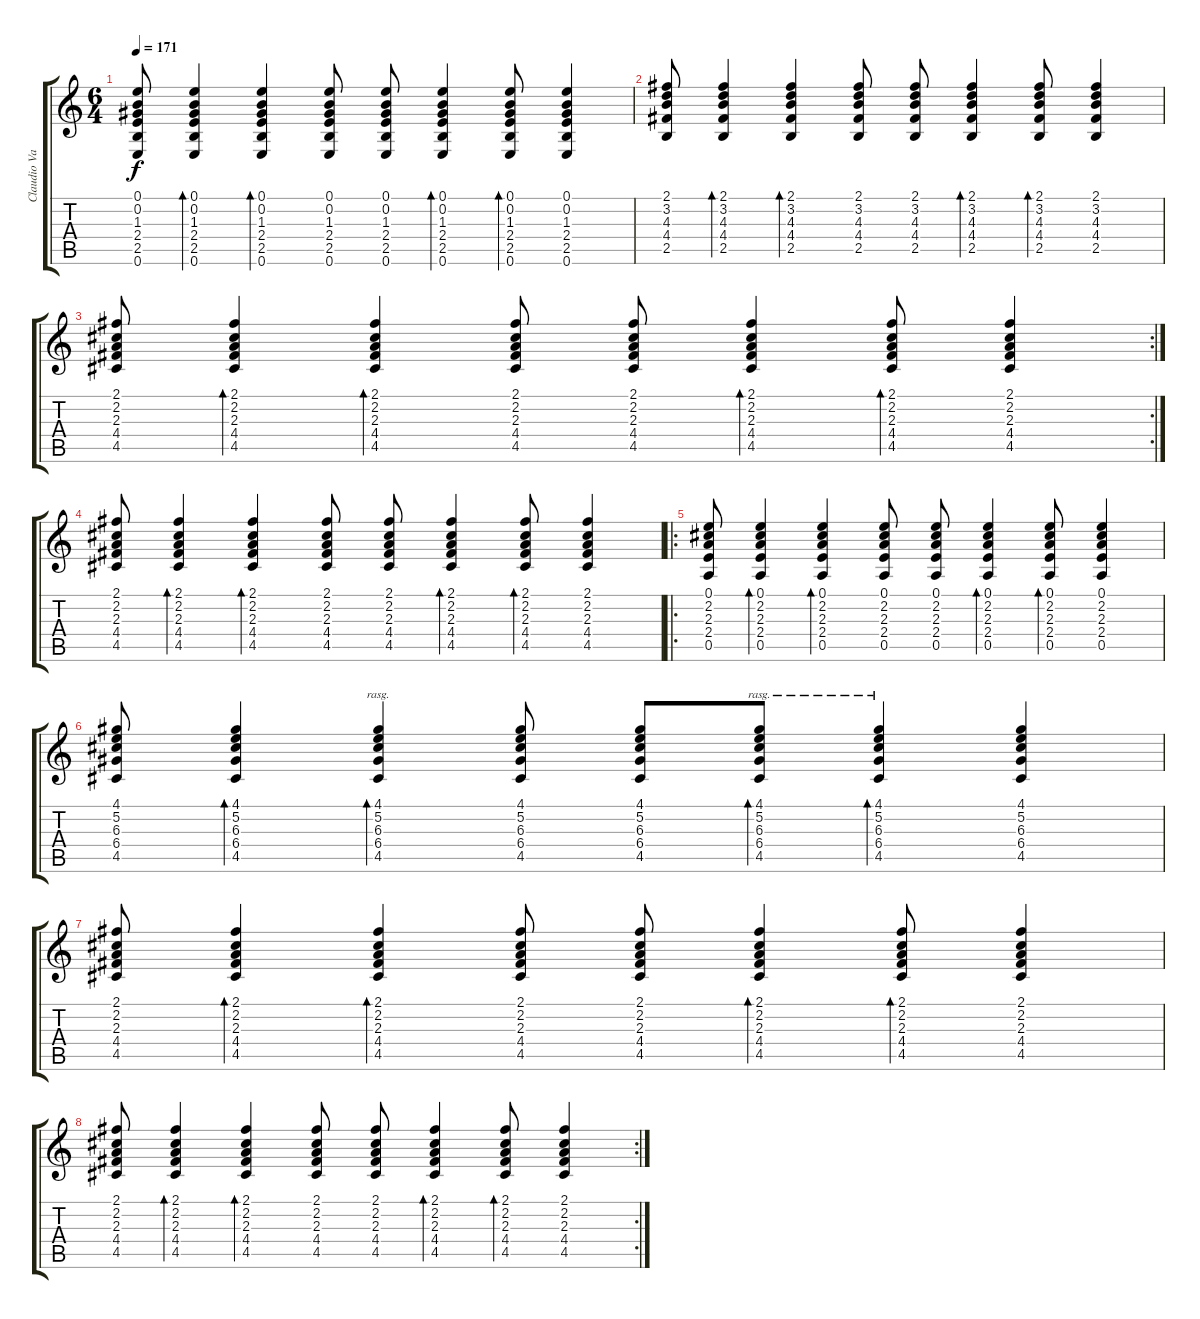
\track ("Claudio Valenzuela " "Claudio Va") {instrument acousticguitarsteel}
\staff {score tabs}
\tuning (E4 B3 G3 D3 A2 E2) {hide}
\ts (6 4)
\tempo 171
\clef g2
\ks c
(0.1 0.2 1.3 2.4 2.5 0.6).8{dy f} (0.1 0.2 1.3 2.4 2.5 0.6).4{bd 60} (0.1 0.2 1.3 2.4 2.5 0.6).4{bd 60} (0.1 0.2 1.3 2.4 2.5 0.6).8 (0.1 0.2 1.3 2.4 2.5 0.6).8 (0.1 0.2 1.3 2.4 2.5 0.6).4{bd 60} (0.1 0.2 1.3 2.4 2.5 0.6).8{bd 60} (0.1 0.2 1.3 2.4 2.5 0.6).4 |
(2.1 3.2 4.3 4.4 2.5).8 (2.1 3.2 4.3 4.4 2.5).4{bd 60} (2.1 3.2 4.3 4.4 2.5).4{bd 60} (2.1 3.2 4.3 4.4 2.5).8 (2.1 3.2 4.3 4.4 2.5).8 (2.1 3.2 4.3 4.4 2.5).4{bd 60} (2.1 3.2 4.3 4.4 2.5).8{bd 60} (2.1 3.2 4.3 4.4 2.5).4 |
\rc 2
(2.1 2.2 2.3 4.4 4.5).8 (2.1 2.2 2.3 4.4 4.5).4{bd 60} (2.1 2.2 2.3 4.4 4.5).4{bd 60} (2.1 2.2 2.3 4.4 4.5).8 (2.1 2.2 2.3 4.4 4.5).8 (2.1 2.2 2.3 4.4 4.5).4{bd 60} (2.1 2.2 2.3 4.4 4.5).8{bd 60} (2.1 2.2 2.3 4.4 4.5).4 |
(2.1 2.2 2.3 4.4 4.5).8 (2.1 2.2 2.3 4.4 4.5).4{bd 60} (2.1 2.2 2.3 4.4 4.5).4{bd 60} (2.1 2.2 2.3 4.4 4.5).8 (2.1 2.2 2.3 4.4 4.5).8 (2.1 2.2 2.3 4.4 4.5).4{bd 60} (2.1 2.2 2.3 4.4 4.5).8{bd 60} (2.1 2.2 2.3 4.4 4.5).4 |
\ro
(0.1 2.2 2.3 2.4 0.5).8 (0.1 2.2 2.3 2.4 0.5).4{bd 60} (0.1 2.2 2.3 2.4 0.5).4{bd 60} (0.1 2.2 2.3 2.4 0.5).8 (0.1 2.2 2.3 2.4 0.5).8 (0.1 2.2 2.3 2.4 0.5).4{bd 60} (0.1 2.2 2.3 2.4 0.5).8{bd 60} (0.1 2.2 2.3 2.4 0.5).4 |
(4.1 5.2 6.3 6.4 4.5).8 (4.1 5.2 6.3 6.4 4.5).4{bd 60} (4.1 5.2 6.3 6.4 4.5).4{bd 60 rasg ii} (4.1 5.2 6.3 6.4 4.5).8 (4.1 5.2 6.3 6.4 4.5).8 (4.1 5.2 6.3 6.4 4.5).8{bd 60 rasg ii} (4.1 5.2 6.3 6.4 4.5).4{bd 60 rasg ii} (4.1 5.2 6.3 6.4 4.5).4 |
(2.1 2.2 2.3 4.4 4.5).8 (2.1 2.2 2.3 4.4 4.5).4{bd 60} (2.1 2.2 2.3 4.4 4.5).4{bd 60} (2.1 2.2 2.3 4.4 4.5).8 (2.1 2.2 2.3 4.4 4.5).8 (2.1 2.2 2.3 4.4 4.5).4{bd 60} (2.1 2.2 2.3 4.4 4.5).8{bd 60} (2.1 2.2 2.3 4.4 4.5).4 |
\rc 2
(2.1 2.2 2.3 4.4 4.5).8 (2.1 2.2 2.3 4.4 4.5).4{bd 60} (2.1 2.2 2.3 4.4 4.5).4{bd 60} (2.1 2.2 2.3 4.4 4.5).8 (2.1 2.2 2.3 4.4 4.5).8 (2.1 2.2 2.3 4.4 4.5).4{bd 60} (2.1 2.2 2.3 4.4 4.5).8{bd 60} (2.1 2.2 2.3 4.4 4.5).4
